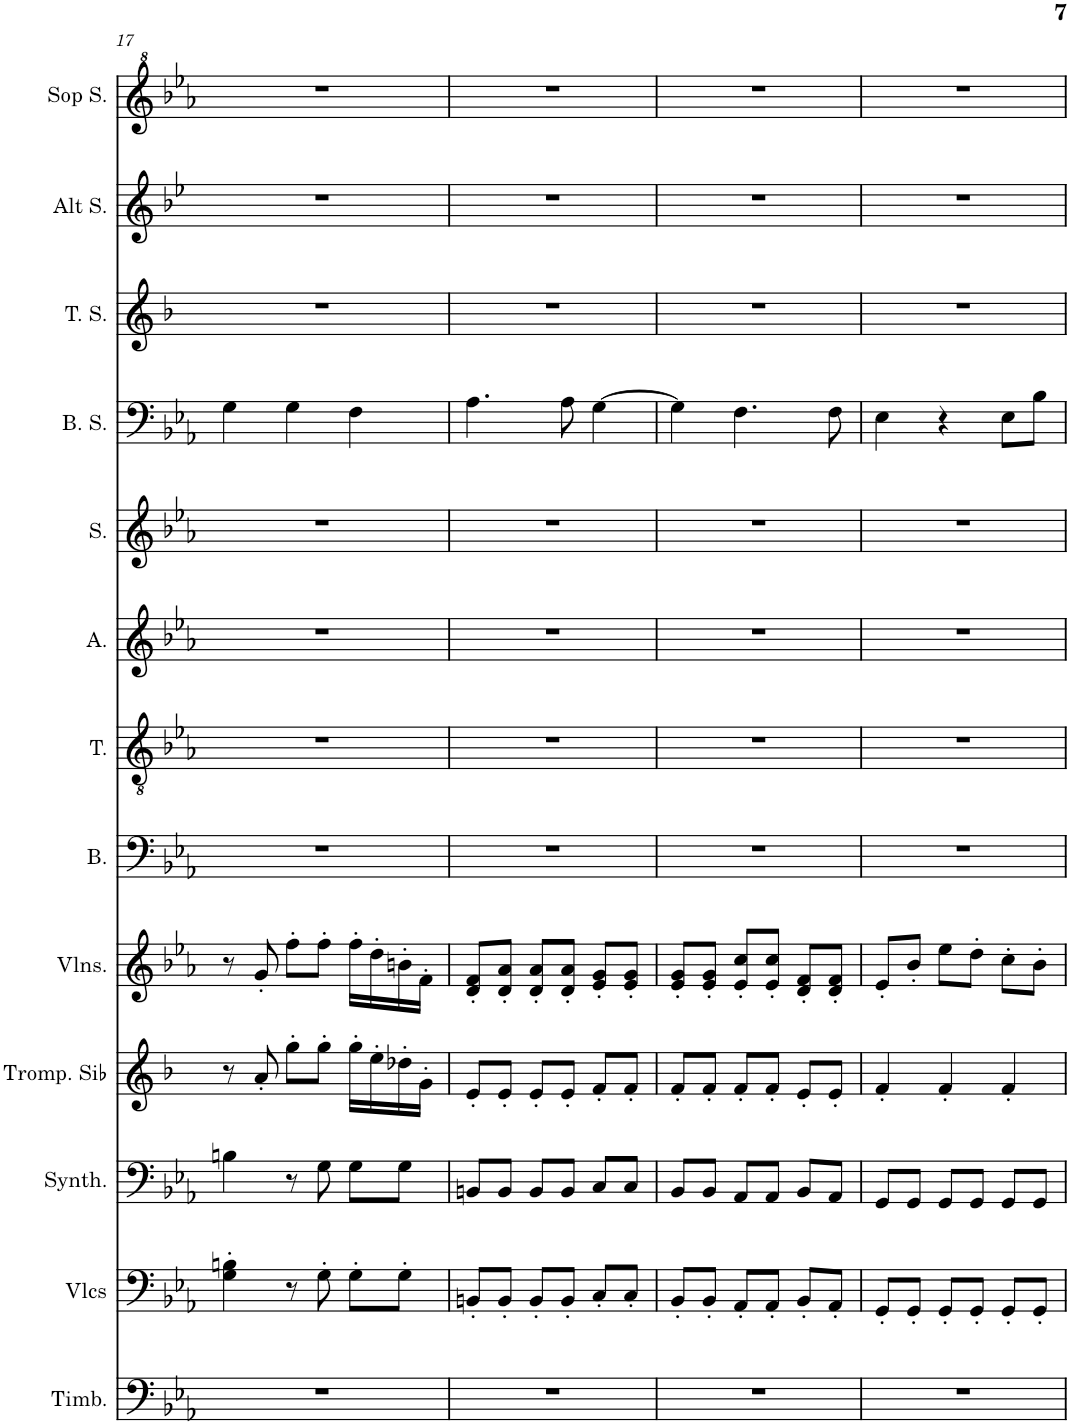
**kern	**kern	**kern	**kern	**kern	**kern	**kern	**kern	**kern	**kern	**kern	**kern	**kern
*part13	*part12	*part11	*part10	*part9	*part8	*part7	*part6	*part5	*part4	*part3	*part2	*part1
*staff13	*staff12	*staff11	*staff10	*staff9	*staff8	*staff7	*staff6	*staff5	*staff4	*staff3	*staff2	*staff1
*I"Timbales, Staff-1	*I"Violoncelles, D'Bass/Strings, etc	*I"Synthétiseur d'instruments à cordes, Synth strings, etc	*I"Trompette en Sib, Synth strings 2	*I"Violons, 1st violins	*I"Basse	*I"Ténor	*I"Alto	*I"Soprano	*I"Basse Solo	*I"Tenor Solo	*I"Alto Solo	*I"Soprano Solo
*I'Timb.	*I'Vlcs	*I'Synth.	*I'Tromp. Sib	*I'Vlns.	*I'B.	*I'T.	*I'A.	*I'S.	*I'B. S.	*I'T. S.	*I'Alt S.	*I'Sop S.
!!LO:PB:g=z
*clefF4	*clefF4	*clefF4	*clefG2	*clefG2	*clefF4	*clefGv2	*clefG2	*clefG2	*clefF4	*clefG2	*clefG2	*clefG^2
*	*	*	*Trd1c2	*	*	*	*	*	*	*Trd8c14	*Trd4c7	*
*k[b-e-a-]	*k[b-e-a-]	*k[b-e-a-]	*k[b-]	*k[b-e-a-]	*k[b-e-a-]	*k[b-e-a-]	*k[b-e-a-]	*k[b-e-a-]	*k[b-e-a-]	*k[b-]	*k[b-e-]	*k[b-e-a-]
*M3/4	*M3/4	*M3/4	*M3/4	*M3/4	*M3/4	*M3/4	*M3/4	*M3/4	*M3/4	*M3/4	*M3/4	*M3/4
=17	=17	=17	=17	=17	=17	=17	=17	=17	=17	=17	=17	=17
2.r	4G\' 4Bn\'	4Bn\	8r	8r	2.r	2.r	2.r	2.r	4G\	2.r	2.r	2.r
.	.	.	8a'/	8g'/	.	.	.	.	.	.	.	.
.	8r	8r	8gg'\L	8ff'\L	.	.	.	.	4G\	.	.	.
.	8G'\	8G\	8gg'\J	8ff'\J	.	.	.	.	.	.	.	.
.	8G'\L	8G\L	16gg'\LL	16ff'\LL	.	.	.	.	4F\	.	.	.
.	.	.	16ee'\	16dd'\	.	.	.	.	.	.	.	.
.	8G'\J	8G\J	16dd-X'\	16bn'\	.	.	.	.	.	.	.	.
.	.	.	16g'\JJ	16f'\JJ	.	.	.	.	.	.	.	.
=18	=18	=18	=18	=18	=18	=18	=18	=18	=18	=18	=18	=18
2.r	8BBn'/L	8BBn/L	8e'/L	8d/' 8f/'L	2.r	2.r	2.r	2.r	4.A-\	2.r	2.r	2.r
.	8BB'/J	8BB/J	8e'/J	8d/' 8a-/'J	.	.	.	.	.	.	.	.
.	8BB'/L	8BB/L	8e'/L	8d/' 8a-/'L	.	.	.	.	.	.	.	.
.	8BB'/J	8BB/J	8e'/J	8d/' 8a-/'J	.	.	.	.	8A-\	.	.	.
.	8C'/L	8C/L	8f'/L	8e-/' 8g/'L	.	.	.	.	[4G\	.	.	.
.	8C'/J	8C/J	8f'/J	8e-/' 8g/'J	.	.	.	.	.	.	.	.
=19	=19	=19	=19	=19	=19	=19	=19	=19	=19	=19	=19	=19
2.r	8BB-'/L	8BB-/L	8f'/L	8e-/' 8g/'L	2.r	2.r	2.r	2.r	4G\]	2.r	2.r	2.r
.	8BB-'/J	8BB-/J	8f'/J	8e-/' 8g/'J	.	.	.	.	.	.	.	.
.	8AA-'/L	8AA-/L	8f'/L	8e-/' 8cc/'L	.	.	.	.	4.F\	.	.	.
.	8AA-'/J	8AA-/J	8f'/J	8e-/' 8cc/'J	.	.	.	.	.	.	.	.
.	8BB-'/L	8BB-/L	8e'/L	8d/' 8f/'L	.	.	.	.	.	.	.	.
.	8AA-'/J	8AA-/J	8e'/J	8d/' 8f/'J	.	.	.	.	8F\	.	.	.
=20	=20	=20	=20	=20	=20	=20	=20	=20	=20	=20	=20	=20
2.r	8GG'/L	8GG/L	4f'/	8e-'/L	2.r	2.r	2.r	2.r	4E-\	2.r	2.r	2.r
.	8GG'/J	8GG/J	.	8b-'/J	.	.	.	.	.	.	.	.
.	8GG'/L	8GG/L	4f'/	8ee-\L	.	.	.	.	4r	.	.	.
.	8GG'/J	8GG/J	.	8dd'\J	.	.	.	.	.	.	.	.
.	8GG'/L	8GG/L	4f'/	8cc'\L	.	.	.	.	8E-\L	.	.	.
.	8GG'/J	8GG/J	.	8b-'\J	.	.	.	.	8B-\J	.	.	.
=	=	=	=	=	=	=	=	=	=	=	=	=
*-	*-	*-	*-	*-	*-	*-	*-	*-	*-	*-	*-	*-
